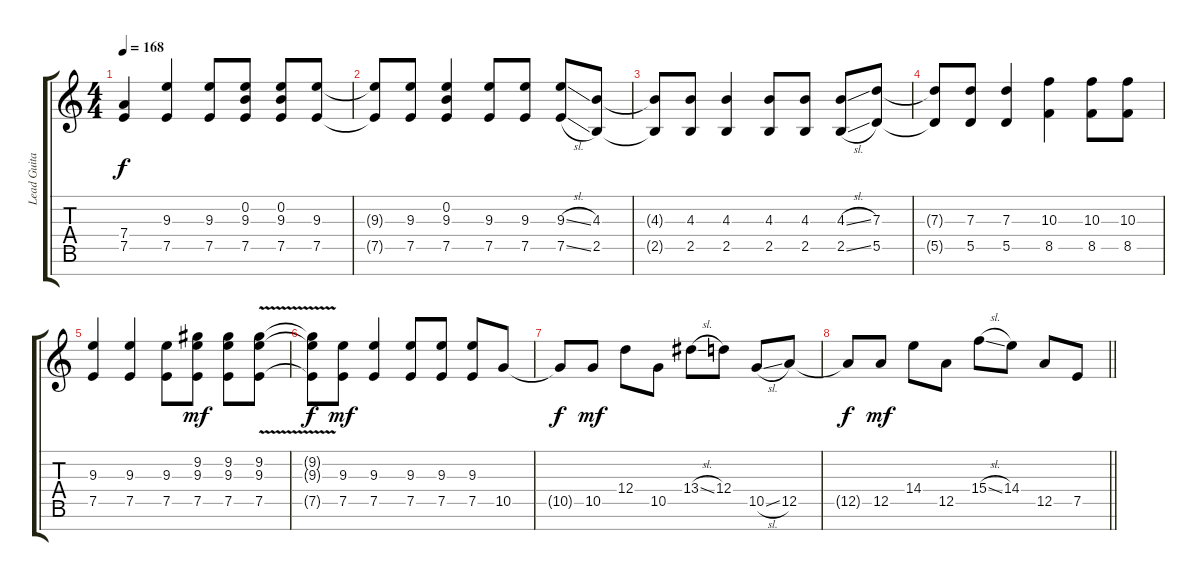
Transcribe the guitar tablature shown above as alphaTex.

\track ("Lead Guitar" "Lead Guita") {instrument distortionguitar}
\staff {score tabs}
\tuning (E4 B3 G3 D3 A2 E2 B1) {hide}
\ts (4 4)
\tempo 168
\clef g2
\ks c
(7.4 7.5).4{dy f} (9.3 7.5).4 (9.3 7.5).8 (0.2 9.3 7.5).8 (0.2 9.3 7.5).8 (9.3 7.5).8 |
(9.3{t} 7.5{t}).8 (9.3 7.5).8 (0.2 9.3 7.5).4 (9.3 7.5).8 (9.3 7.5).8 (9.3{sl} 7.5{sl}).8 (4.3 2.5).8 |
(4.3{t} 2.5{t}).8 (4.3 2.5).8 (4.3 2.5).4 (4.3 2.5).8 (4.3 2.5).8 (4.3{sl} 2.5{sl}).8 (7.3 5.5).8 |
(7.3{t} 5.5{t}).8 (7.3 5.5).8 (7.3 5.5).4 (10.3 8.5).4 (10.3 8.5).8 (10.3 8.5).8 |
(9.3 7.5).4 (9.3 7.5).4 (9.3 7.5).8 (9.2 9.3 7.5).8{dy mf} (9.2 9.3 7.5).8 (9.2 9.3{v} 7.5{v}).8 |
(9.2{t} 9.3{t} 7.5{t}).8{dy f} (9.3 7.5).8{dy mf} (9.3 7.5).4 (9.3 7.5).8 (9.3 7.5).8 (9.3 7.5).8 10.5.8 |
10.5{t}.8{dy f} 10.5.8{dy mf} 12.4.8 10.5.8 13.4{sl}.8 12.4.8 10.5{sl}.8 12.5.8 |
\barLineRight lightlight
12.5{t}.8{dy f} 12.5.8{dy mf} 14.4.8 12.5.8 15.4{sl}.8 14.4.8 12.5.8 7.5.8
